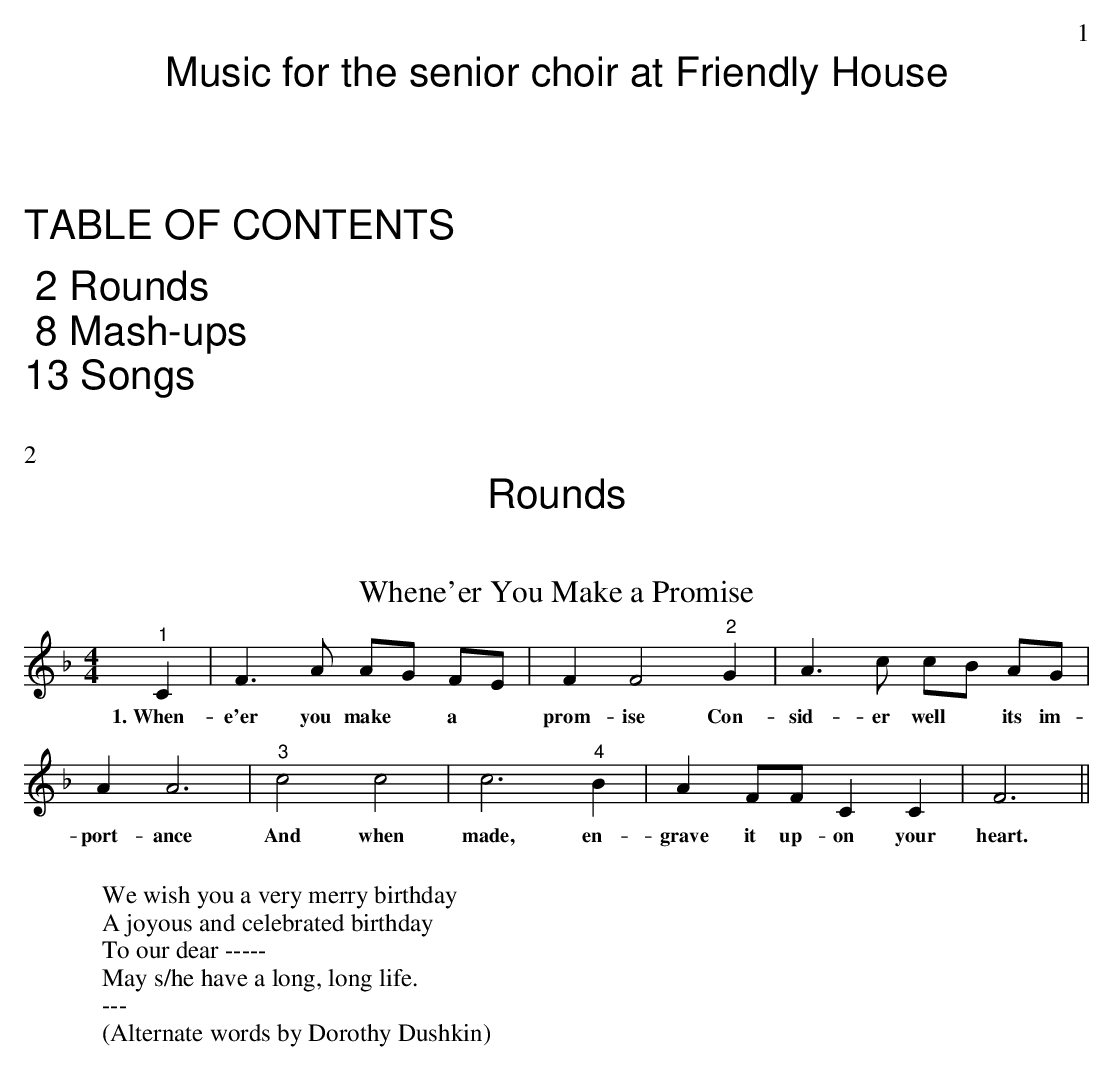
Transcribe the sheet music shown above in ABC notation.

X:1
T:Whene'er You Make a Promise
M:4/4
L:1/8
Q:1/4=100
K:Fmaj
"^1"  C2 | F3   A   AG   FE| F2  F4 "^2" G2| A3 c   cB     AG|
w:1.~When-e'er you make* a* prom-ise    Con-sid-er well* its im-
    A2   A6 |"^3" c4  c4 | c6 "^4" B2| A2    FF   C2  C2 | F6||
w: port-ance     And when made,    en-grave it up-on your heart.
W:
W:We wish you a very merry birthday
W:A joyous and celebrated birthday
W:To our dear -----
W:May s/he have a long, long life.
W:---
W:(Alternate words by Dorothy Dushkin)
